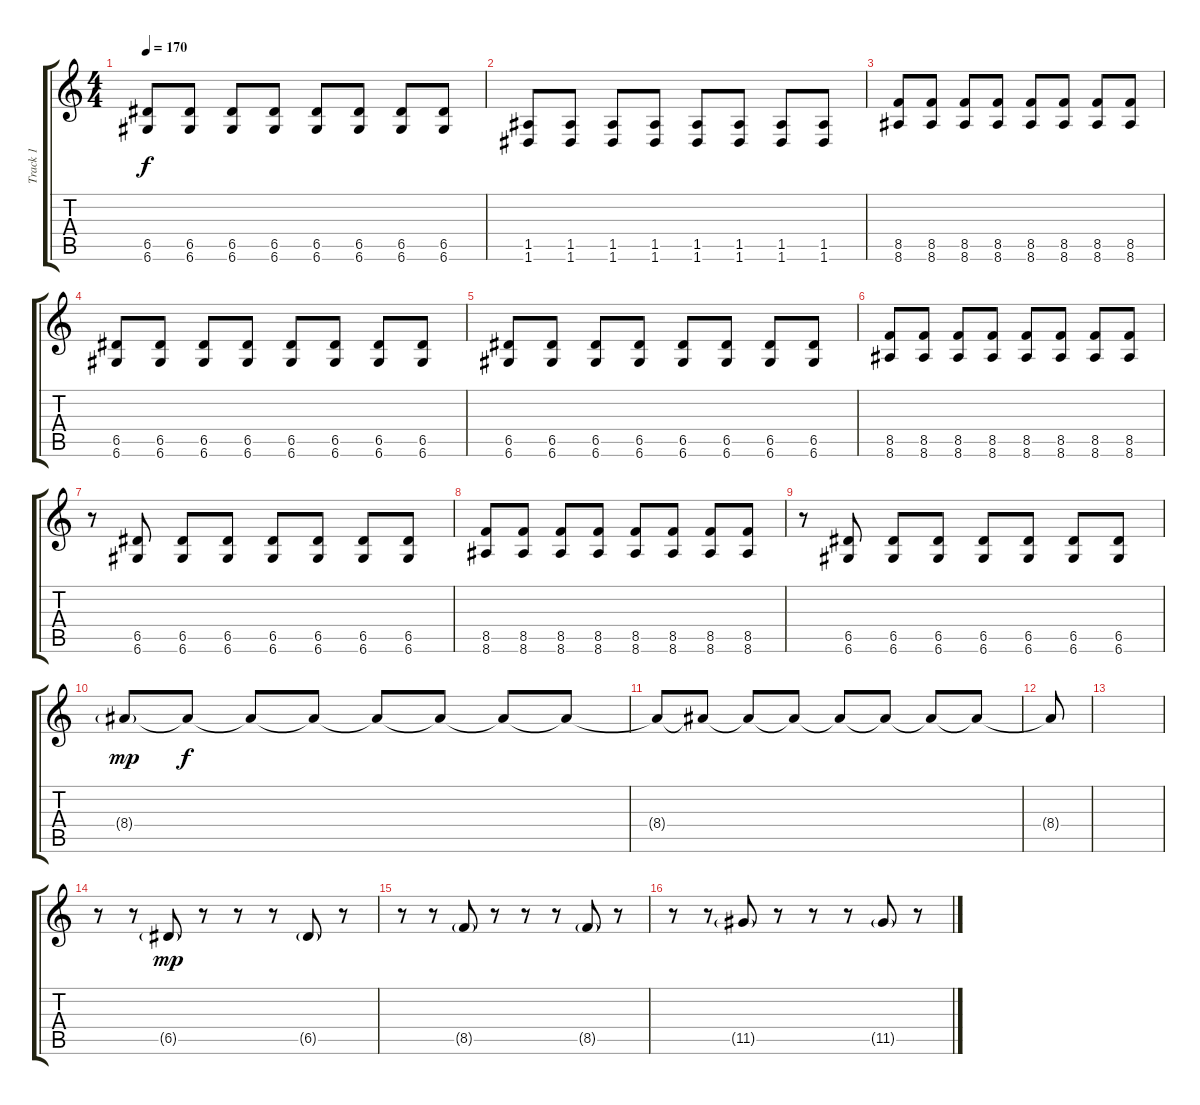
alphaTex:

\track ("Track 1" "Track 1") {instrument distortionguitar}
\staff {score tabs}
\tuning (E4 B3 G3 D3 A2 D2) {hide}
\ts (4 4)
\tempo 170
\clef g2
\ks c
(6.5 6.6).8{dy f} (6.5 6.6).8 (6.5 6.6).8 (6.5 6.6).8 (6.5 6.6).8 (6.5 6.6).8 (6.5 6.6).8 (6.5 6.6).8 |
(1.5 1.6).8 (1.5 1.6).8 (1.5 1.6).8 (1.5 1.6).8 (1.5 1.6).8 (1.5 1.6).8 (1.5 1.6).8 (1.5 1.6).8 |
(8.5 8.6).8 (8.5 8.6).8 (8.5 8.6).8 (8.5 8.6).8 (8.5 8.6).8 (8.5 8.6).8 (8.5 8.6).8 (8.5 8.6).8 |
(6.5 6.6).8 (6.5 6.6).8 (6.5 6.6).8 (6.5 6.6).8 (6.5 6.6).8 (6.5 6.6).8 (6.5 6.6).8 (6.5 6.6).8 |
(6.5 6.6).8 (6.5 6.6).8 (6.5 6.6).8 (6.5 6.6).8 (6.5 6.6).8 (6.5 6.6).8 (6.5 6.6).8 (6.5 6.6).8 |
(8.5 8.6).8 (8.5 8.6).8 (8.5 8.6).8 (8.5 8.6).8 (8.5 8.6).8 (8.5 8.6).8 (8.5 8.6).8 (8.5 8.6).8 |
r.8 (6.5 6.6).8 (6.5 6.6).8 (6.5 6.6).8 (6.5 6.6).8 (6.5 6.6).8 (6.5 6.6).8 (6.5 6.6).8 |
(8.5 8.6).8 (8.5 8.6).8 (8.5 8.6).8 (8.5 8.6).8 (8.5 8.6).8 (8.5 8.6).8 (8.5 8.6).8 (8.5 8.6).8 |
r.8 (6.5 6.6).8 (6.5 6.6).8 (6.5 6.6).8 (6.5 6.6).8 (6.5 6.6).8 (6.5 6.6).8 (6.5 6.6).8 |
8.4{g}.8{dy mp} 8.4{t}.8{dy f} 8.4{t}.8 8.4{t}.8 8.4{t}.8 8.4{t}.8 8.4{t}.8 8.4{t}.8 |
8.4{t}.8 8.4{t}.8 8.4{t}.8 8.4{t}.8 8.4{t}.8 8.4{t}.8 8.4{t}.8 8.4{t}.8 |
8.4{t}.8 |
|
r.8 r.8 6.5{g}.8{dy mp} r.8 r.8 r.8 6.5{g}.8 r.8 |
r.8 r.8 8.5{g}.8 r.8 r.8 r.8 8.5{g}.8 r.8 |
r.8 r.8 11.5{g}.8 r.8 r.8 r.8 11.5{g}.8 r.8
